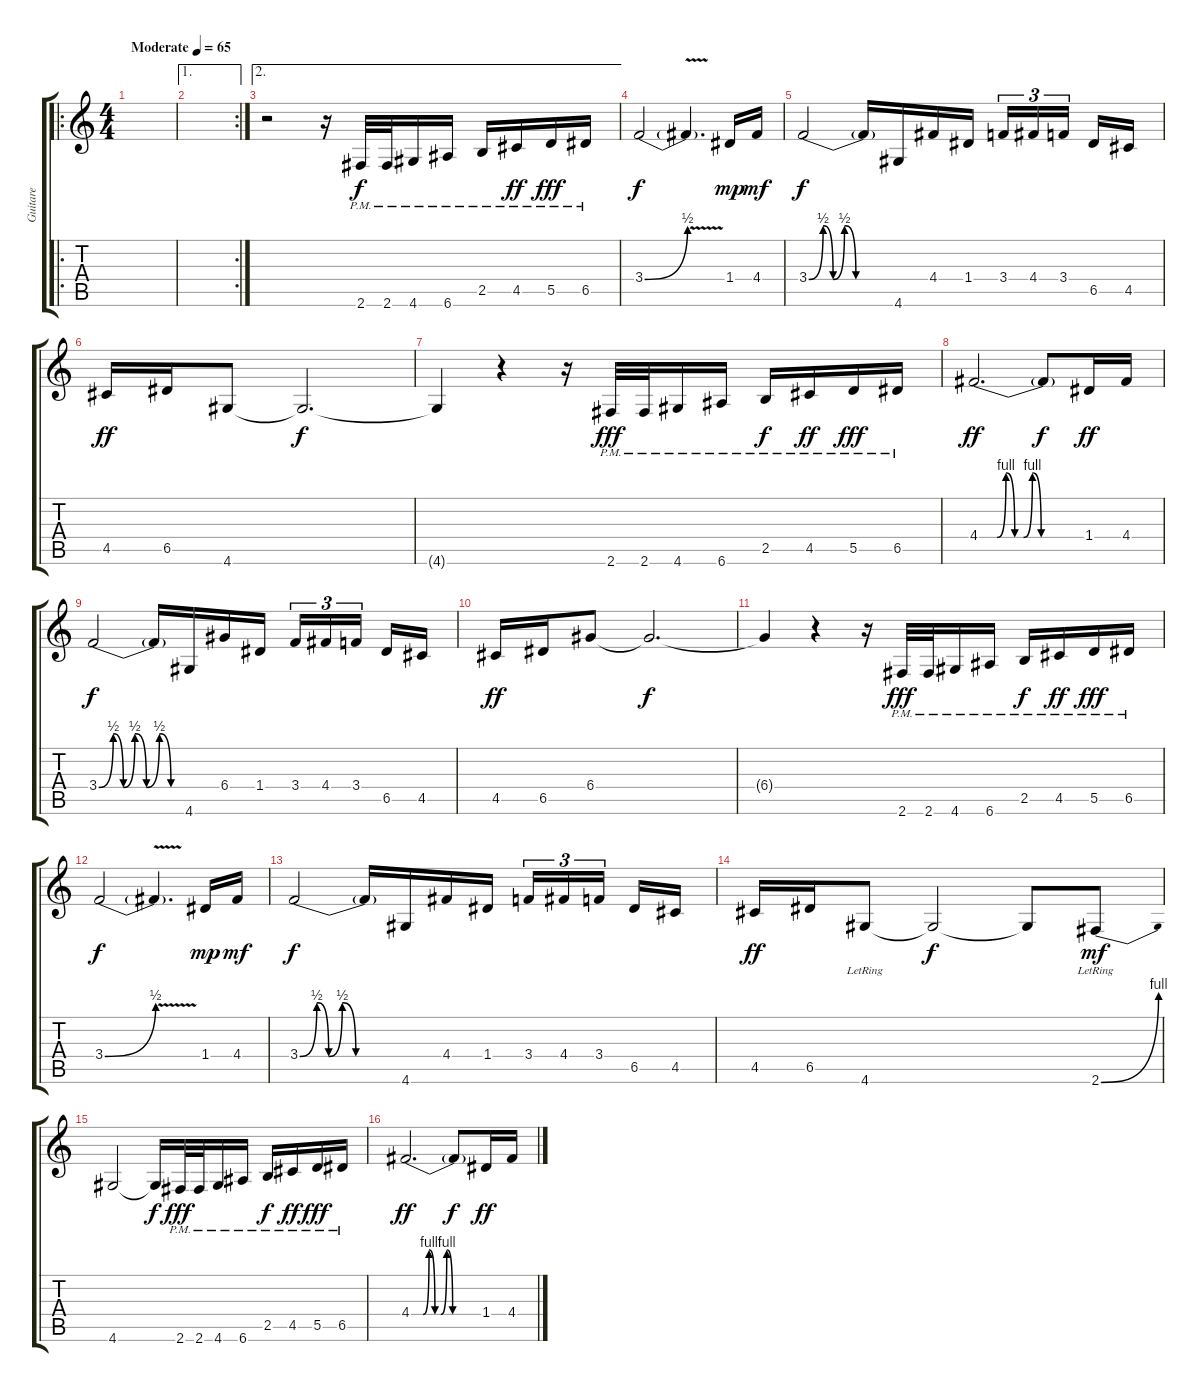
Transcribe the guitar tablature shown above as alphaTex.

\track ("Guitare" "Guitare") {instrument distortionguitar}
\staff {score tabs}
\tuning (E4 B3 G3 D3 A2 E2) {hide}
\ro
\ts (4 4)
\tempo (65 "Moderate")
\clef g2
\ks c
|
\ae 1
\rc 2
|
\ae 2
r.2 r.16 2.6{pm}.32 2.6{pm}.32 4.6{pm}.16 6.6{pm}.16 2.5{pm}.16{dy f} 4.5{pm}.16{dy ff} 5.5{pm}.16{dy fff} 6.5{pm}.16 |
3.4{be (bend 0 0 60 2)}.2{dy f} 3.4{v t}.4{d} 1.4.16{dy mp} 4.4.16{dy mf} |
3.4{be (custom 0 0 10 2 17 0 25 2 33 0 60 0)}.2{dy f} 3.4{t}.16 4.6.16 4.4.16 1.4.16 3.4.16{tu (3 2)} 4.4.16{tu (3 2)} 3.4.16{tu (3 2) beam splitsecondary} 6.5.16 4.5.16 |
4.5.16{dy ff} 6.5.16 4.6.8 4.6{t}.2{d dy f} |
4.6{t}.4 r.4 r.16 2.6{pm}.32{dy fff} 2.6{pm}.32 4.6{pm}.16 6.6{pm}.16 2.5{pm}.16{dy f} 4.5{pm}.16{dy ff} 5.5{pm}.16{dy fff} 6.5{pm}.16 |
4.4{be (custom 0 0 10 0 15 4 20 0 25 0 30 4 35 0 60 0)}.2{d dy ff} 4.4{t}.8{dy f} 1.4.16{dy ff} 4.4.16 |
3.4{be (custom 0 0 10 2 17 0 25 2 33 0 42 2 50 0 60 0)}.2{dy f} 3.4{t}.16 4.6.16 6.4.16 1.4.16 3.4.16{tu (3 2)} 4.4.16{tu (3 2)} 3.4.16{tu (3 2) beam splitsecondary} 6.5.16 4.5.16 |
4.5.16{dy ff} 6.5.16 6.4.8 6.4{t}.2{d dy f} |
6.4{t}.4 r.4 r.16 2.6{pm}.32{dy fff} 2.6{pm}.32 4.6{pm}.16 6.6{pm}.16 2.5{pm}.16{dy f} 4.5{pm}.16{dy ff} 5.5{pm}.16{dy fff} 6.5{pm}.16 |
3.4{be (bend 0 0 60 2)}.2{dy f} 3.4{v t}.4{d} 1.4.16{dy mp} 4.4.16{dy mf} |
3.4{be (custom 0 0 10 2 17 0 25 2 33 0 60 0)}.2{dy f} 3.4{t}.16 4.6.16 4.4.16 1.4.16 3.4.16{tu (3 2)} 4.4.16{tu (3 2)} 3.4.16{tu (3 2) beam splitsecondary} 6.5.16 4.5.16 |
4.5.16{dy ff} 6.5.16 4.6{lr}.8 4.6{t}.2{dy f} 4.6{t}.8 2.6{be (bend 0 0 60 4) lr}.8{dy mf} |
4.6.2 4.6{t}.16{dy f} 2.6{pm}.32{dy fff} 2.6{pm}.32 4.6{pm}.16 6.6{pm}.16 2.5{pm}.16{dy f} 4.5{pm}.16{dy ff} 5.5{pm}.16{dy fff} 6.5{pm}.16 |
4.4{be (custom 0 0 10 0 15 4 20 0 25 0 30 4 35 0 60 0)}.2{d dy ff} 4.4{t}.8{dy f} 1.4.16{dy ff} 4.4.16
